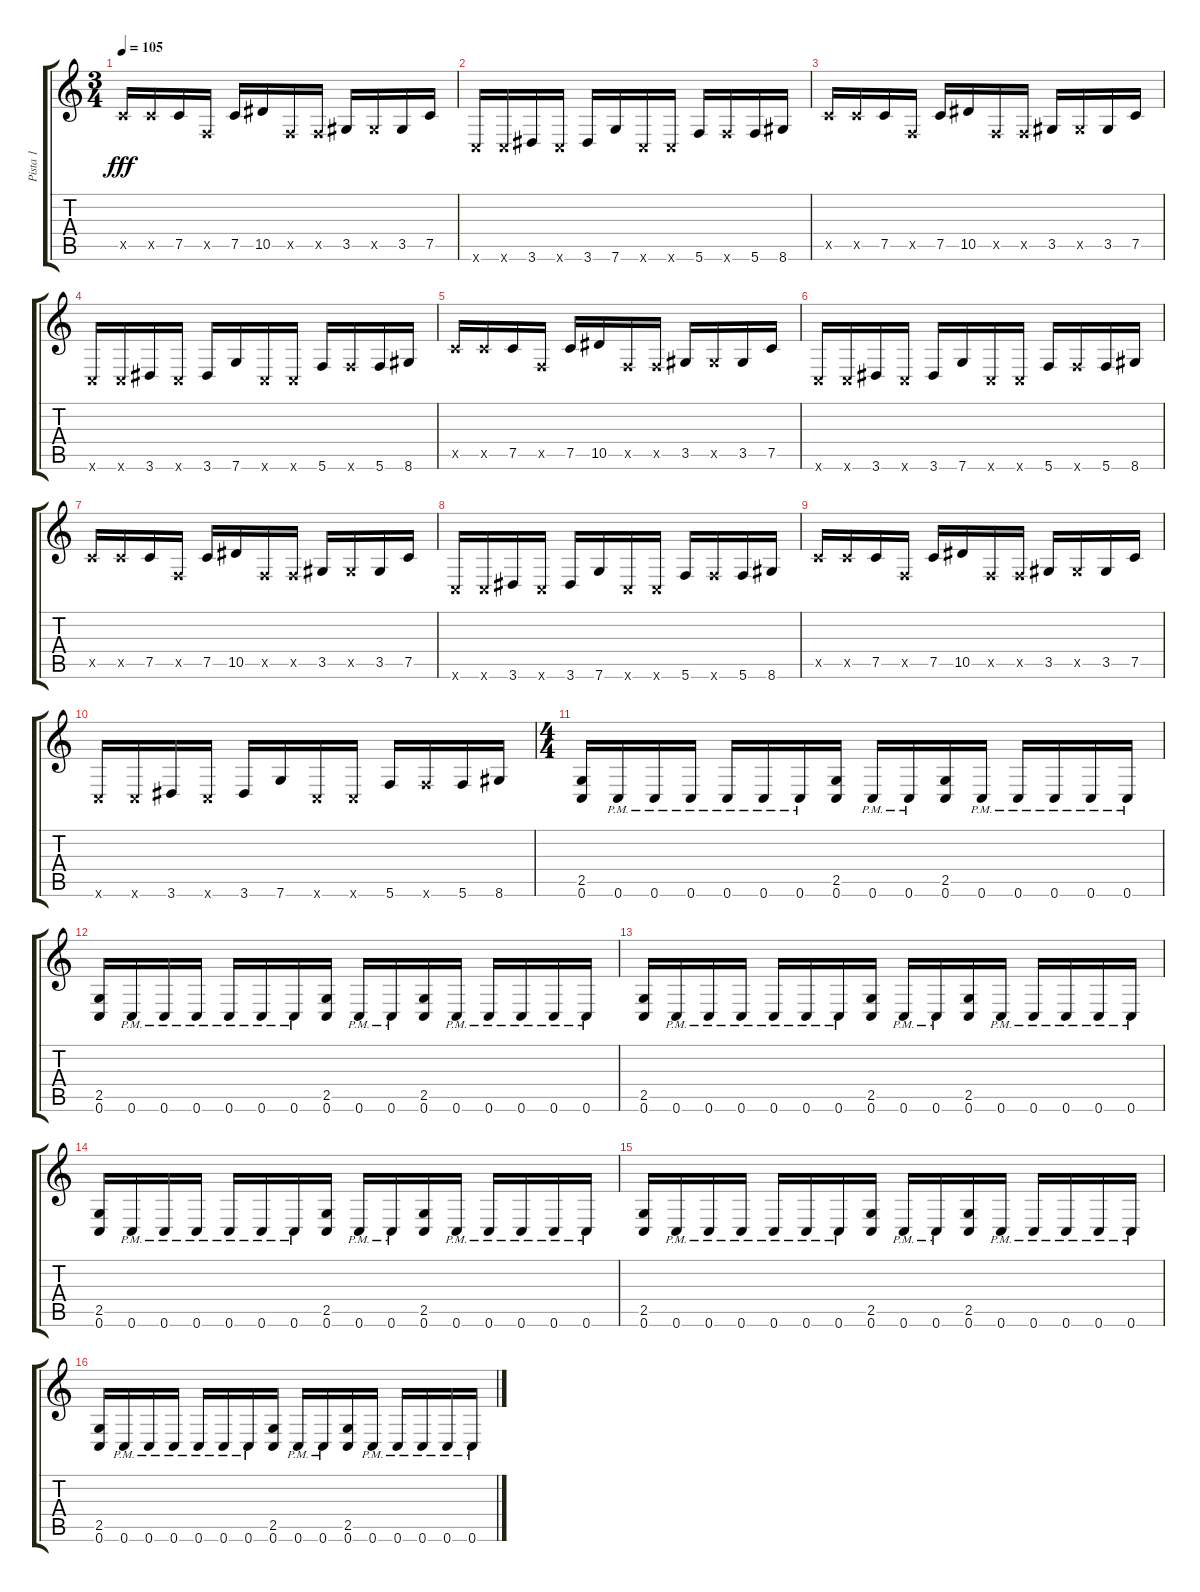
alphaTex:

\track ("Pista 1" "Pista 1") {instrument distortionguitar}
\staff {score tabs}
\tuning (C4 G3 Eb3 Bb2 F2 C2) {hide}
\ts (3 4)
\tempo 105
\clef g2
\ks c
7.5{x}.16{dy fff} 7.5{x}.16 7.5.16 0.5{x}.16 7.5.16 10.5.16 0.5{x}.16 0.5{x}.16 3.5.16 3.5{x}.16 3.5.16 7.5.16 |
0.6{x}.16 0.6{x}.16 3.6.16 0.6{x}.16 3.6.16 7.6.16 0.6{x}.16 0.6{x}.16 5.6.16 5.6{x}.16 5.6.16 8.6.16 |
7.5{x}.16 7.5{x}.16 7.5.16 0.5{x}.16 7.5.16 10.5.16 0.5{x}.16 0.5{x}.16 3.5.16 3.5{x}.16 3.5.16 7.5.16 |
0.6{x}.16 0.6{x}.16 3.6.16 0.6{x}.16 3.6.16 7.6.16 0.6{x}.16 0.6{x}.16 5.6.16 5.6{x}.16 5.6.16 8.6.16 |
7.5{x}.16 7.5{x}.16 7.5.16 0.5{x}.16 7.5.16 10.5.16 0.5{x}.16 0.5{x}.16 3.5.16 3.5{x}.16 3.5.16 7.5.16 |
0.6{x}.16 0.6{x}.16 3.6.16 0.6{x}.16 3.6.16 7.6.16 0.6{x}.16 0.6{x}.16 5.6.16 5.6{x}.16 5.6.16 8.6.16 |
7.5{x}.16 7.5{x}.16 7.5.16 0.5{x}.16 7.5.16 10.5.16 0.5{x}.16 0.5{x}.16 3.5.16 3.5{x}.16 3.5.16 7.5.16 |
0.6{x}.16 0.6{x}.16 3.6.16 0.6{x}.16 3.6.16 7.6.16 0.6{x}.16 0.6{x}.16 5.6.16 5.6{x}.16 5.6.16 8.6.16 |
7.5{x}.16 7.5{x}.16 7.5.16 0.5{x}.16 7.5.16 10.5.16 0.5{x}.16 0.5{x}.16 3.5.16 3.5{x}.16 3.5.16 7.5.16 |
0.6{x}.16 0.6{x}.16 3.6.16 0.6{x}.16 3.6.16 7.6.16 0.6{x}.16 0.6{x}.16 5.6.16 5.6{x}.16 5.6.16 8.6.16 |
\ts (4 4)
(2.5 0.6).16 0.6{pm}.16 0.6{pm}.16 0.6{pm}.16 0.6{pm}.16 0.6{pm}.16 0.6{pm}.16 (2.5 0.6).16 0.6{pm}.16 0.6{pm}.16 (2.5 0.6).16 0.6{pm}.16 0.6{pm}.16 0.6{pm}.16 0.6{pm}.16 0.6{pm}.16 |
(2.5 0.6).16 0.6{pm}.16 0.6{pm}.16 0.6{pm}.16 0.6{pm}.16 0.6{pm}.16 0.6{pm}.16 (2.5 0.6).16 0.6{pm}.16 0.6{pm}.16 (2.5 0.6).16 0.6{pm}.16 0.6{pm}.16 0.6{pm}.16 0.6{pm}.16 0.6{pm}.16 |
(2.5 0.6).16 0.6{pm}.16 0.6{pm}.16 0.6{pm}.16 0.6{pm}.16 0.6{pm}.16 0.6{pm}.16 (2.5 0.6).16 0.6{pm}.16 0.6{pm}.16 (2.5 0.6).16 0.6{pm}.16 0.6{pm}.16 0.6{pm}.16 0.6{pm}.16 0.6{pm}.16 |
(2.5 0.6).16 0.6{pm}.16 0.6{pm}.16 0.6{pm}.16 0.6{pm}.16 0.6{pm}.16 0.6{pm}.16 (2.5 0.6).16 0.6{pm}.16 0.6{pm}.16 (2.5 0.6).16 0.6{pm}.16 0.6{pm}.16 0.6{pm}.16 0.6{pm}.16 0.6{pm}.16 |
(2.5 0.6).16 0.6{pm}.16 0.6{pm}.16 0.6{pm}.16 0.6{pm}.16 0.6{pm}.16 0.6{pm}.16 (2.5 0.6).16 0.6{pm}.16 0.6{pm}.16 (2.5 0.6).16 0.6{pm}.16 0.6{pm}.16 0.6{pm}.16 0.6{pm}.16 0.6{pm}.16 |
(2.5 0.6).16 0.6{pm}.16 0.6{pm}.16 0.6{pm}.16 0.6{pm}.16 0.6{pm}.16 0.6{pm}.16 (2.5 0.6).16 0.6{pm}.16 0.6{pm}.16 (2.5 0.6).16 0.6{pm}.16 0.6{pm}.16 0.6{pm}.16 0.6{pm}.16 0.6{pm}.16
